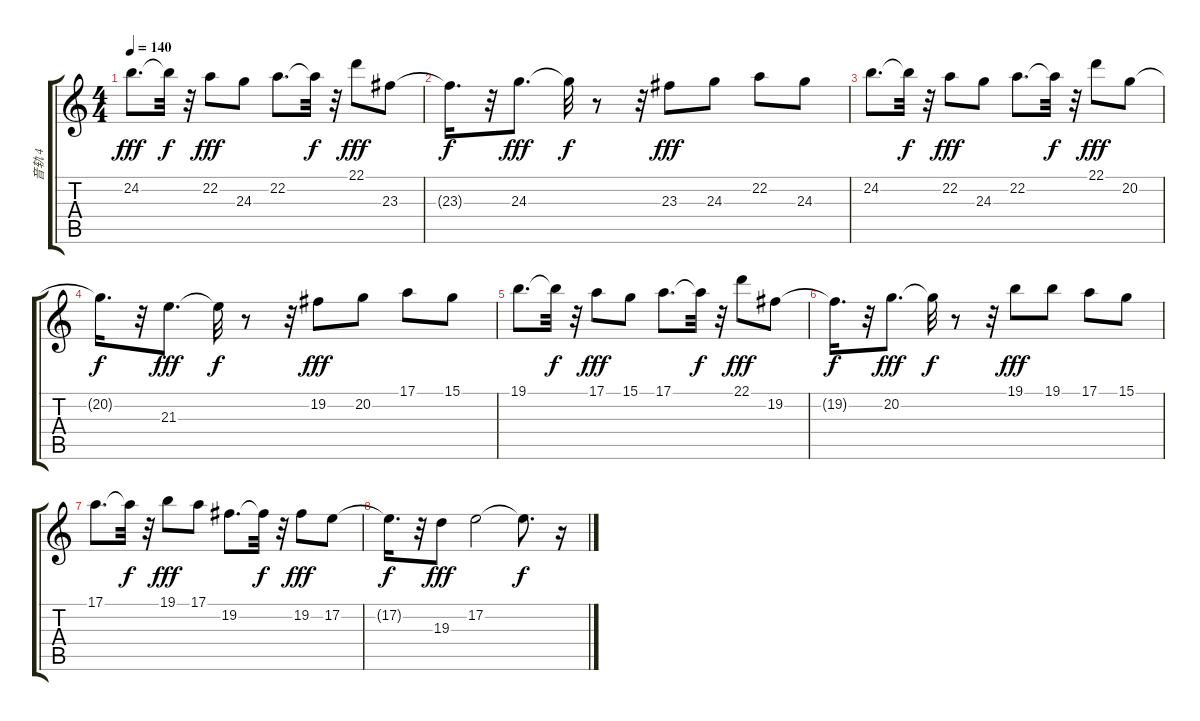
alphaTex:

\track ("音轨 4" "音轨 4") {instrument harmonica}
\staff {score tabs}
\tuning (E4 B3 G3 D3 A2 E2) {hide}
\ts (4 4)
\tempo 140
\clef g2
\ks c
24.2.8{d dy fff} 24.2{t}.32{dy f} r.32 22.2.8{dy fff} 24.3.8 22.2.8{d} 22.2{t}.32{dy f} r.32 22.1.8{dy fff} 23.3.8 |
23.3{t}.16{d dy f} r.32 24.3.8{d dy fff} 24.3{t}.32{dy f} r.8 r.32 23.3.8{dy fff} 24.3.8 22.2.8 24.3.8 |
24.2.8{d} 24.2{t}.32{dy f} r.32 22.2.8{dy fff} 24.3.8 22.2.8{d} 22.2{t}.32{dy f} r.32 22.1.8{dy fff} 20.2.8 |
20.2{t}.16{d dy f} r.32 21.3.8{d dy fff} 21.3{t}.32{dy f} r.8 r.32 19.2.8{dy fff} 20.2.8 17.1.8 15.1.8 |
19.1.8{d} 19.1{t}.32{dy f} r.32 17.1.8{dy fff} 15.1.8 17.1.8{d} 17.1{t}.32{dy f} r.32 22.1.8{dy fff} 19.2.8 |
19.2{t}.16{d dy f} r.32 20.2.8{d dy fff} 20.2{t}.32{dy f} r.8 r.32 19.1.8{dy fff} 19.1.8 17.1.8 15.1.8 |
17.1.8{d} 17.1{t}.32{dy f} r.32 19.1.8{dy fff} 17.1.8 19.2.8{d} 19.2{t}.32{dy f} r.32 19.2.8{dy fff} 17.2.8 |
17.2{t}.16{d dy f} r.32 19.3.8{dy fff} 17.2.2 17.2{t}.8{d dy f} r.16
